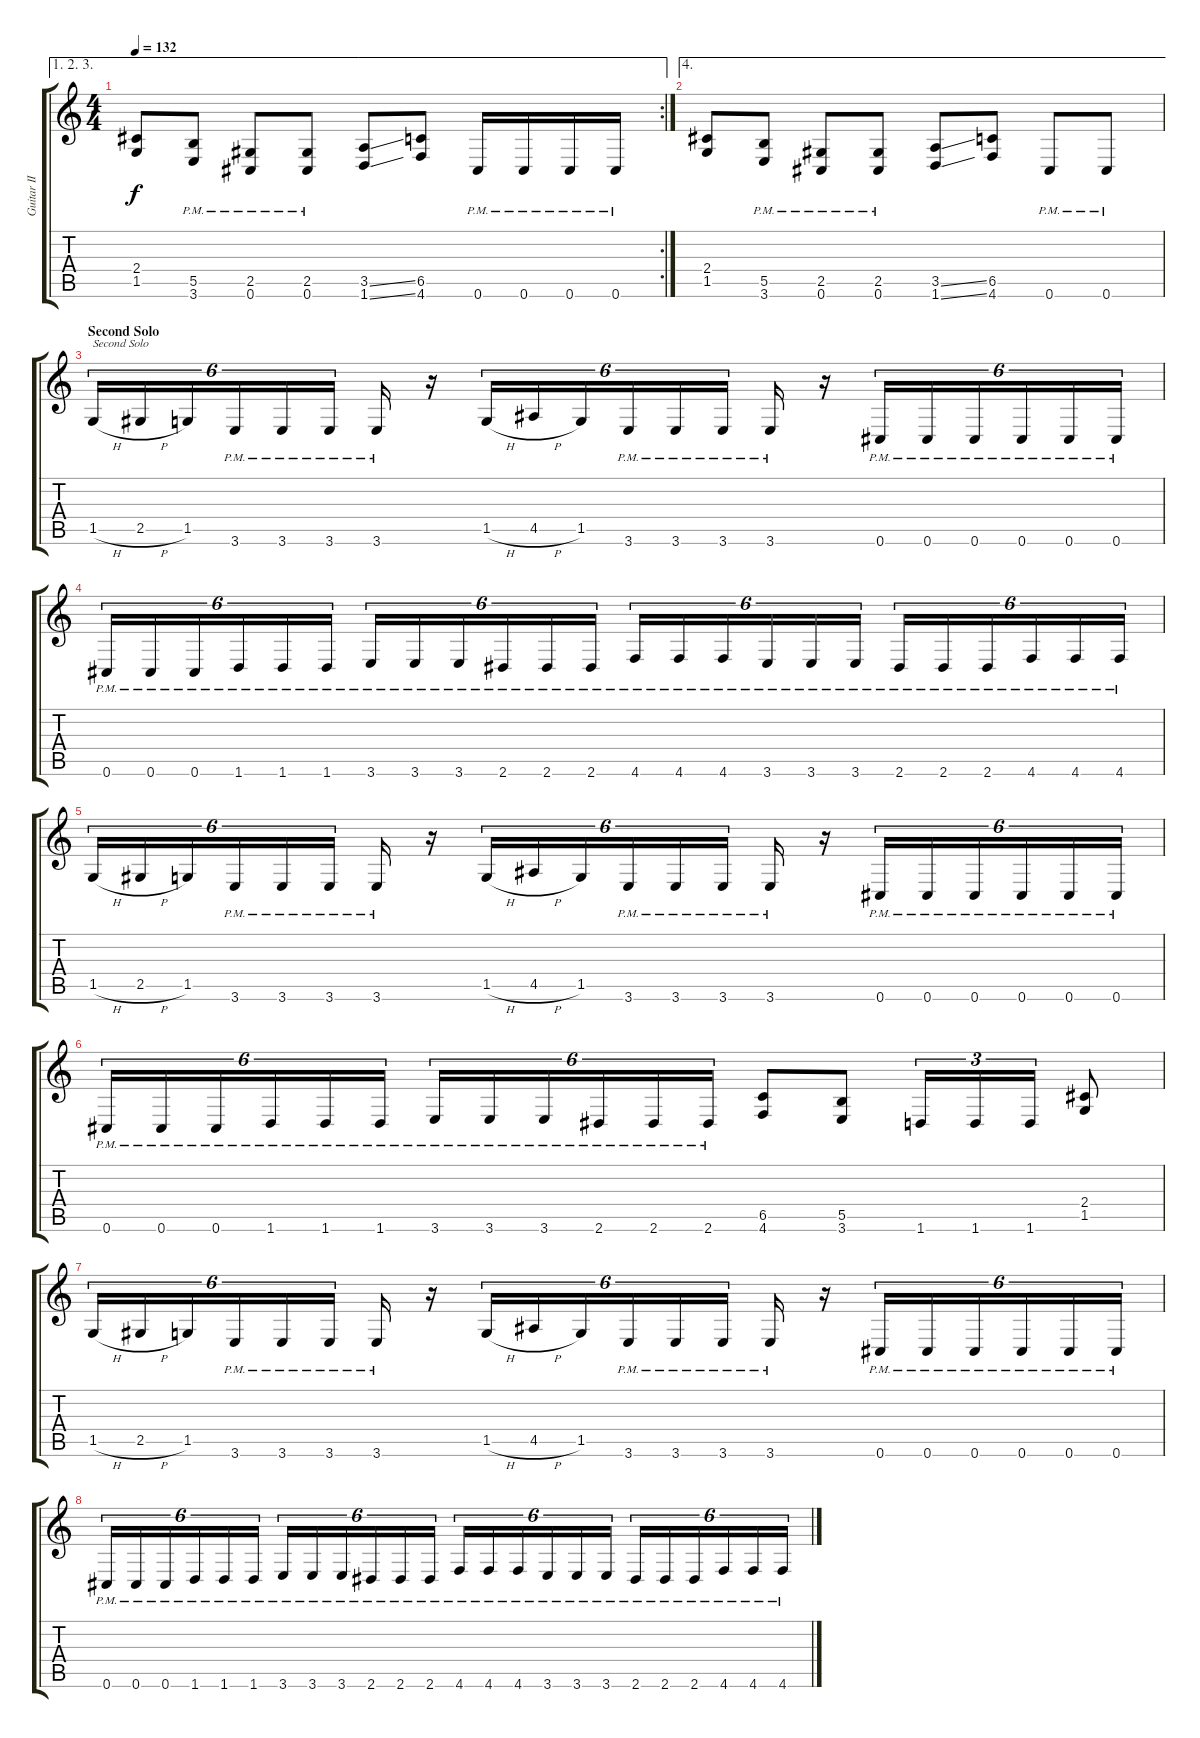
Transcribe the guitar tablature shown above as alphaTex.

\track ("Guitar II [Vogg]" "Guitar II ") {instrument distortionguitar}
\staff {score tabs}
\tuning (Db4 Ab3 E3 B2 Gb2 Db2) {hide}
\ae (1 2 3)
\rc 2
\ts (4 4)
\tempo 132
\clef g2
\ks c
(2.4 1.5).8{dy f} (5.5{pm} 3.6{pm}).8 (2.5{pm} 0.6{pm}).8 (2.5{pm} 0.6{pm}).8 (3.5{ss} 1.6{ss}).8 (6.5 4.6).8 0.6{pm}.16 0.6{pm}.16 0.6{pm}.16 0.6{pm}.16 |
\ae 4
(2.4 1.5).8 (5.5{pm} 3.6{pm}).8 (2.5{pm} 0.6{pm}).8 (2.5{pm} 0.6{pm}).8 (3.5{ss} 1.6{ss}).8 (6.5 4.6).8 0.6{pm}.8 0.6{pm}.8 |
\section ("" "Second Solo ")
1.5{h}.16{tu (6 4) txt "Second Solo "} 2.5{h}.16{tu (6 4)} 1.5.16{tu (6 4)} 3.6{pm}.16{tu (6 4)} 3.6{pm}.16{tu (6 4)} 3.6{pm}.16{tu (6 4)} 3.6{pm}.16 r.16 1.5{h}.16{tu (6 4)} 4.5{h}.16{tu (6 4)} 1.5.16{tu (6 4)} 3.6{pm}.16{tu (6 4)} 3.6{pm}.16{tu (6 4)} 3.6{pm}.16{tu (6 4)} 3.6{pm}.16 r.16 0.6{pm}.16{tu (6 4)} 0.6{pm}.16{tu (6 4)} 0.6{pm}.16{tu (6 4)} 0.6{pm}.16{tu (6 4)} 0.6{pm}.16{tu (6 4)} 0.6{pm}.16{tu (6 4)} |
0.6{pm}.16{tu (6 4)} 0.6{pm}.16{tu (6 4)} 0.6{pm}.16{tu (6 4)} 1.6{pm}.16{tu (6 4)} 1.6{pm}.16{tu (6 4)} 1.6{pm}.16{tu (6 4)} 3.6{pm}.16{tu (6 4)} 3.6{pm}.16{tu (6 4)} 3.6{pm}.16{tu (6 4)} 2.6{pm}.16{tu (6 4)} 2.6{pm}.16{tu (6 4)} 2.6{pm}.16{tu (6 4)} 4.6{pm}.16{tu (6 4)} 4.6{pm}.16{tu (6 4)} 4.6{pm}.16{tu (6 4)} 3.6{pm}.16{tu (6 4)} 3.6{pm}.16{tu (6 4)} 3.6{pm}.16{tu (6 4)} 2.6{pm}.16{tu (6 4)} 2.6{pm}.16{tu (6 4)} 2.6{pm}.16{tu (6 4)} 4.6{pm}.16{tu (6 4)} 4.6{pm}.16{tu (6 4)} 4.6{pm}.16{tu (6 4)} |
1.5{h}.16{tu (6 4)} 2.5{h}.16{tu (6 4)} 1.5.16{tu (6 4)} 3.6{pm}.16{tu (6 4)} 3.6{pm}.16{tu (6 4)} 3.6{pm}.16{tu (6 4)} 3.6{pm}.16 r.16 1.5{h}.16{tu (6 4)} 4.5{h}.16{tu (6 4)} 1.5.16{tu (6 4)} 3.6{pm}.16{tu (6 4)} 3.6{pm}.16{tu (6 4)} 3.6{pm}.16{tu (6 4)} 3.6{pm}.16 r.16 0.6{pm}.16{tu (6 4)} 0.6{pm}.16{tu (6 4)} 0.6{pm}.16{tu (6 4)} 0.6{pm}.16{tu (6 4)} 0.6{pm}.16{tu (6 4)} 0.6{pm}.16{tu (6 4)} |
0.6{pm}.16{tu (6 4)} 0.6{pm}.16{tu (6 4)} 0.6{pm}.16{tu (6 4)} 1.6{pm}.16{tu (6 4)} 1.6{pm}.16{tu (6 4)} 1.6{pm}.16{tu (6 4)} 3.6{pm}.16{tu (6 4)} 3.6{pm}.16{tu (6 4)} 3.6{pm}.16{tu (6 4)} 2.6{pm}.16{tu (6 4)} 2.6{pm}.16{tu (6 4)} 2.6{pm}.16{tu (6 4)} (6.5 4.6).8 (5.5 3.6).8 1.6.16{tu (3 2)} 1.6.16{tu (3 2)} 1.6.16{tu (3 2)} (2.4 1.5).8 |
1.5{h}.16{tu (6 4)} 2.5{h}.16{tu (6 4)} 1.5.16{tu (6 4)} 3.6{pm}.16{tu (6 4)} 3.6{pm}.16{tu (6 4)} 3.6{pm}.16{tu (6 4)} 3.6{pm}.16 r.16 1.5{h}.16{tu (6 4)} 4.5{h}.16{tu (6 4)} 1.5.16{tu (6 4)} 3.6{pm}.16{tu (6 4)} 3.6{pm}.16{tu (6 4)} 3.6{pm}.16{tu (6 4)} 3.6{pm}.16 r.16 0.6{pm}.16{tu (6 4)} 0.6{pm}.16{tu (6 4)} 0.6{pm}.16{tu (6 4)} 0.6{pm}.16{tu (6 4)} 0.6{pm}.16{tu (6 4)} 0.6{pm}.16{tu (6 4)} |
0.6{pm}.16{tu (6 4)} 0.6{pm}.16{tu (6 4)} 0.6{pm}.16{tu (6 4)} 1.6{pm}.16{tu (6 4)} 1.6{pm}.16{tu (6 4)} 1.6{pm}.16{tu (6 4)} 3.6{pm}.16{tu (6 4)} 3.6{pm}.16{tu (6 4)} 3.6{pm}.16{tu (6 4)} 2.6{pm}.16{tu (6 4)} 2.6{pm}.16{tu (6 4)} 2.6{pm}.16{tu (6 4)} 4.6{pm}.16{tu (6 4)} 4.6{pm}.16{tu (6 4)} 4.6{pm}.16{tu (6 4)} 3.6{pm}.16{tu (6 4)} 3.6{pm}.16{tu (6 4)} 3.6{pm}.16{tu (6 4)} 2.6{pm}.16{tu (6 4)} 2.6{pm}.16{tu (6 4)} 2.6{pm}.16{tu (6 4)} 4.6{pm}.16{tu (6 4)} 4.6{pm}.16{tu (6 4)} 4.6{pm}.16{tu (6 4)}
